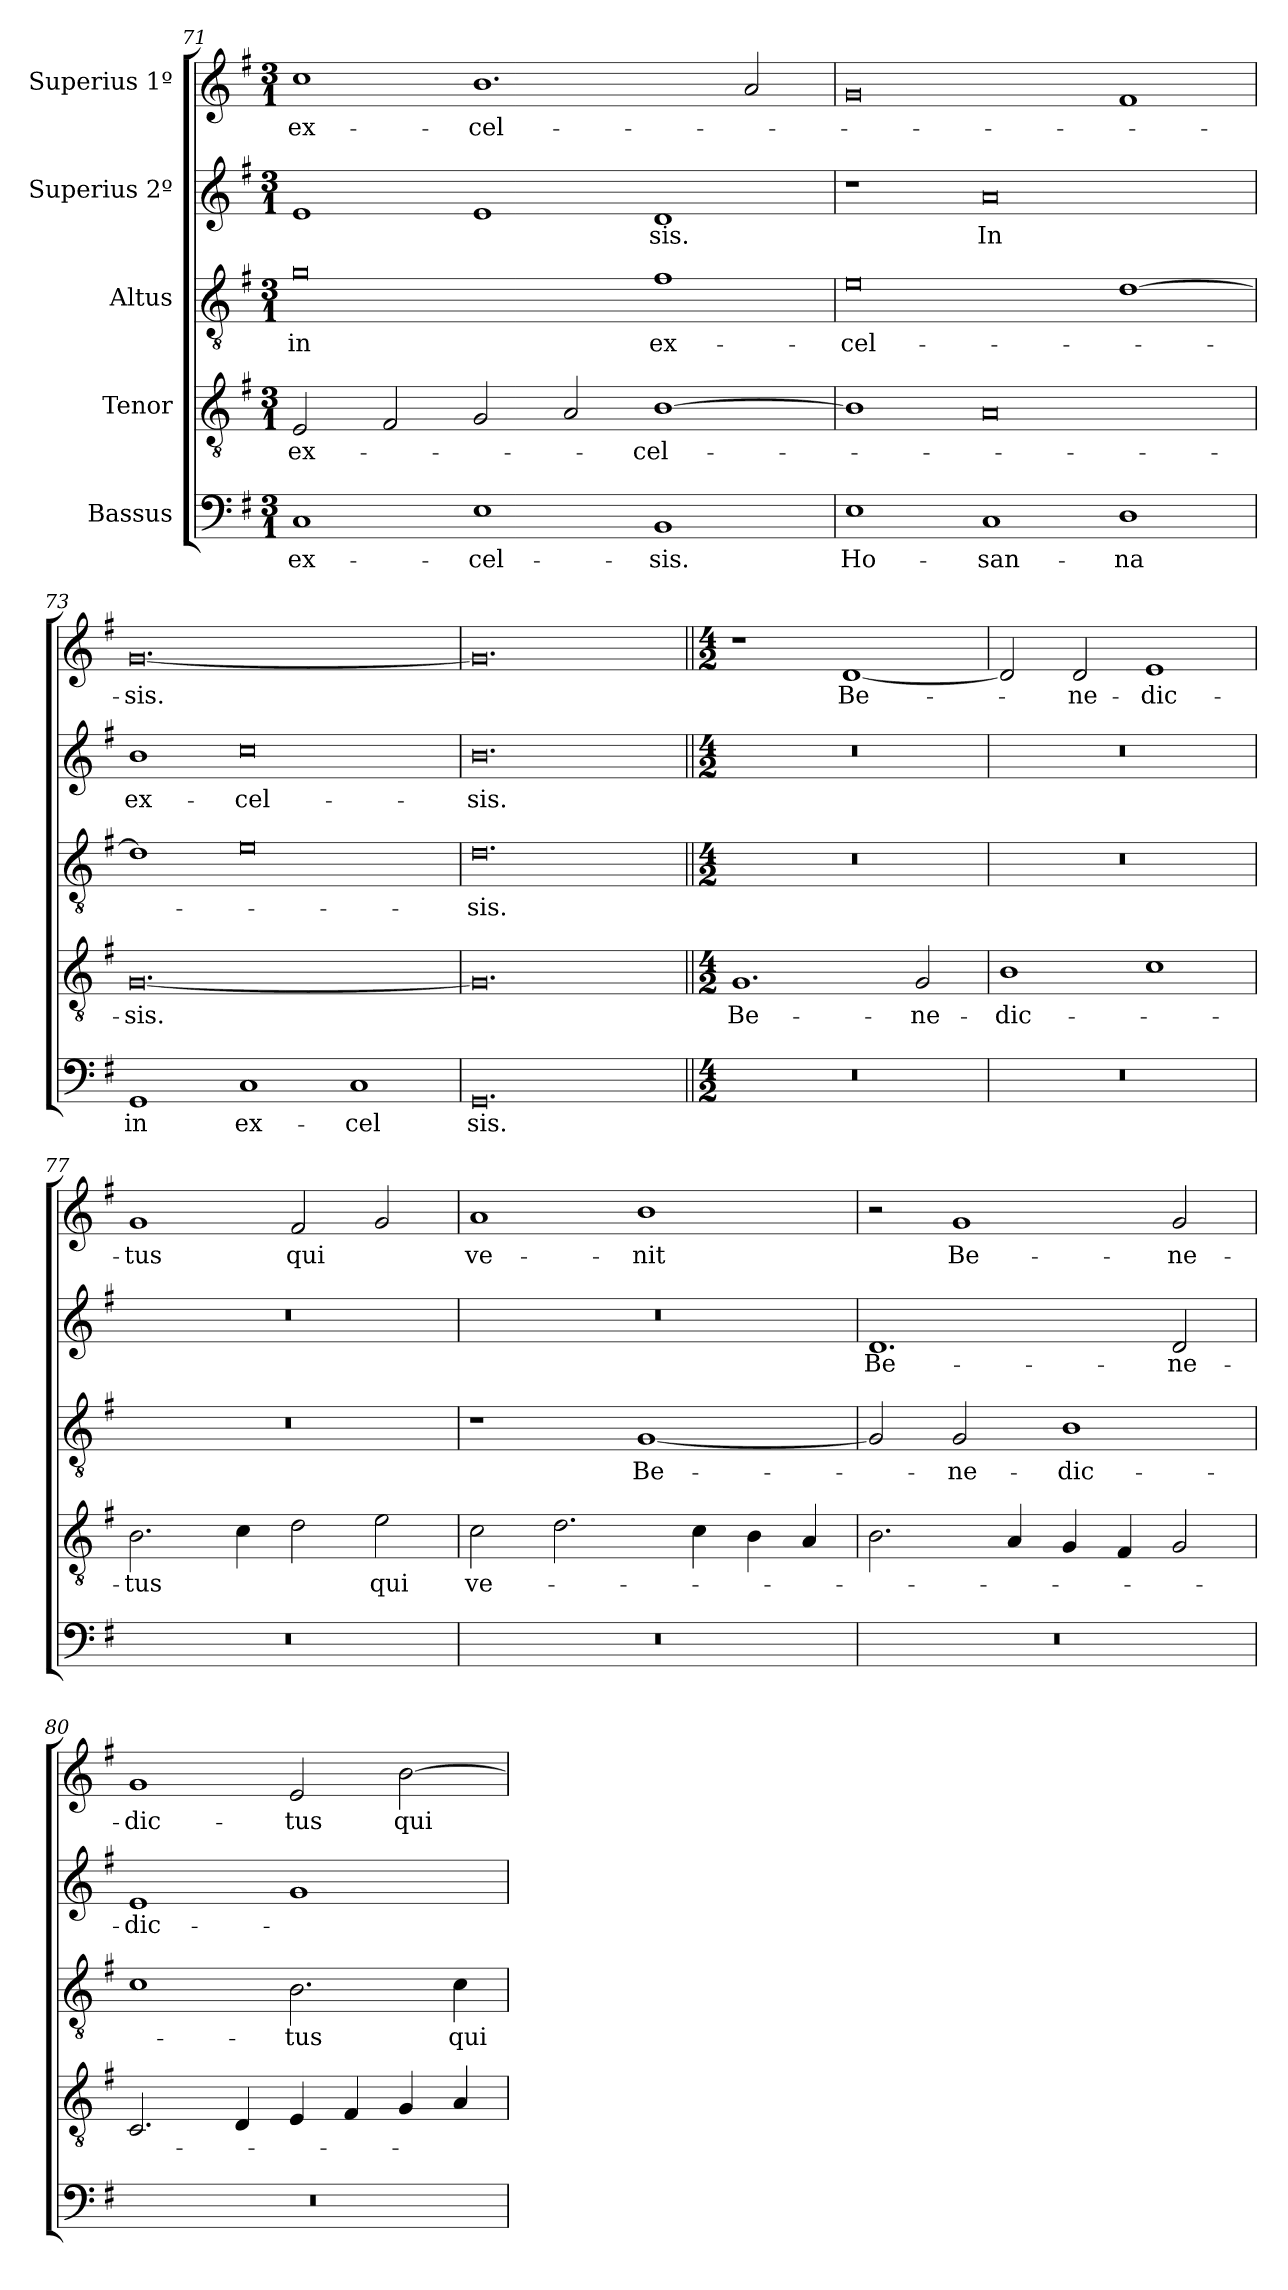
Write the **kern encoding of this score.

**kern	**text	**kern	**text	**kern	**text	**kern	**text	**kern	**text
*part5	*part5	*part4	*part4	*part3	*part3	*part2	*part2	*part1	*part1
*staff5	*staff5	*staff4	*staff4	*staff3	*staff3	*staff2	*staff2	*staff1	*staff1
*I"Bassus	*	*I"Tenor	*	*I"Altus	*	*I"Superius 2º	*	*I"Superius 1º	*
*clefF4	*	*clefGv2	*	*clefGv2	*	*clefG2	*	*clefG2	*
*k[f#]	*	*k[f#]	*	*k[f#]	*	*k[f#]	*	*k[f#]	*
*M3/1	*	*M3/1	*	*M3/1	*	*M3/1	*	*M3/1	*
=71	=71	=71	=71	=71	=71	=71	=71	=71	=71
1C/	ex-	2E/	ex-	0g\	in	1e/	.	1cc\	ex-
.	.	2F#/	.	.	.	.	.	.	.
1E\	-cel-	2G/	.	.	.	1e/	.	1.b\	-cel-
.	.	2A/	.	.	.	.	.	.	.
1BB/	-sis.	[1B\	-cel-	1f#\	ex-	1d/	-sis.	.	.
.	.	.	.	.	.	.	.	2a/	.
=72	=72	=72	=72	=72	=72	=72	=72	=72	=72
1E\	Ho-	1B\]	.	0e\	-cel-	1r	.	0g/	.
1C/	-san-	0A/	.	.	.	0a/	In	.	.
1D\	-na	.	.	[1d\	.	.	.	1f#/	.
=73	=73	=73	=73	=73	=73	=73	=73	=73	=73
1GG/	in	[0.G/	-sis.	1d\]	.	1b\	ex-	[0.g/	-sis.
1C/	ex-	.	.	0e\	.	0cc\	-cel-	.	.
1C/	-cel	.	.	.	.	.	.	.	.
=74	=74	=74	=74	=74	=74	=74	=74	=74	=74
0.GG/	sis.	0.G/]	.	0.d\	-sis.	0.b\	-sis.	0.g/]	.
=75||	=75||	=75||	=75||	=75||	=75||	=75||	=75||	=75||	=75||
*M4/2	*	*M4/2	*	*M4/2	*	*M4/2	*	*M4/2	*
0r	.	1.G/	Be-	0r	.	0r	.	1r	.
.	.	.	.	.	.	.	.	[1d/	Be-
.	.	2G/	-ne-	.	.	.	.	.	.
=76	=76	=76	=76	=76	=76	=76	=76	=76	=76
0r	.	1B\	-dic-	0r	.	0r	.	2d/]	.
.	.	.	.	.	.	.	.	2d/	-ne-
.	.	1c\	.	.	.	.	.	1e/	-dic-
=77	=77	=77	=77	=77	=77	=77	=77	=77	=77
0r	.	2.B\	-tus	0r	.	0r	.	1g/	-tus
.	.	4c\	.	.	.	.	.	.	.
.	.	2d\	.	.	.	.	.	2f#/	qui
.	.	2e\	qui	.	.	.	.	2g/	.
=78	=78	=78	=78	=78	=78	=78	=78	=78	=78
0r	.	2c\	ve-	1r	.	0r	.	1a/	ve-
.	.	2.d\	.	.	.	.	.	.	.
.	.	.	.	[1G/	Be-	.	.	1b\	-nit
.	.	4c\	.	.	.	.	.	.	.
.	.	4B\	.	.	.	.	.	.	.
.	.	4A/	.	.	.	.	.	.	.
=79	=79	=79	=79	=79	=79	=79	=79	=79	=79
0r	.	2.B\	.	2G/]	.	1.d/	Be-	2r	.
.	.	.	.	2G/	-ne-	.	.	1g/	Be-
.	.	4A/	.	.	.	.	.	.	.
.	.	4G/	.	1B\	-dic-	.	.	.	.
.	.	4F#/	.	.	.	.	.	.	.
.	.	2G/	.	.	.	2d/	-ne-	2g/	-ne-
=80	=80	=80	=80	=80	=80	=80	=80	=80	=80
0r	.	2.C/	.	1c\	.	1e/	-dic-	1g/	-dic-
.	.	4D/	.	.	.	.	.	.	.
.	.	4E/	.	2.B\	-tus	1g/	.	2e/	-tus
.	.	4F#/	.	.	.	.	.	.	.
.	.	4G/	.	.	.	.	.	[2b\	qui
.	.	4A/	.	4c\	qui	.	.	.	.
=	=	=	=	=	=	=	=	=	=
*-	*-	*-	*-	*-	*-	*-	*-	*-	*-
